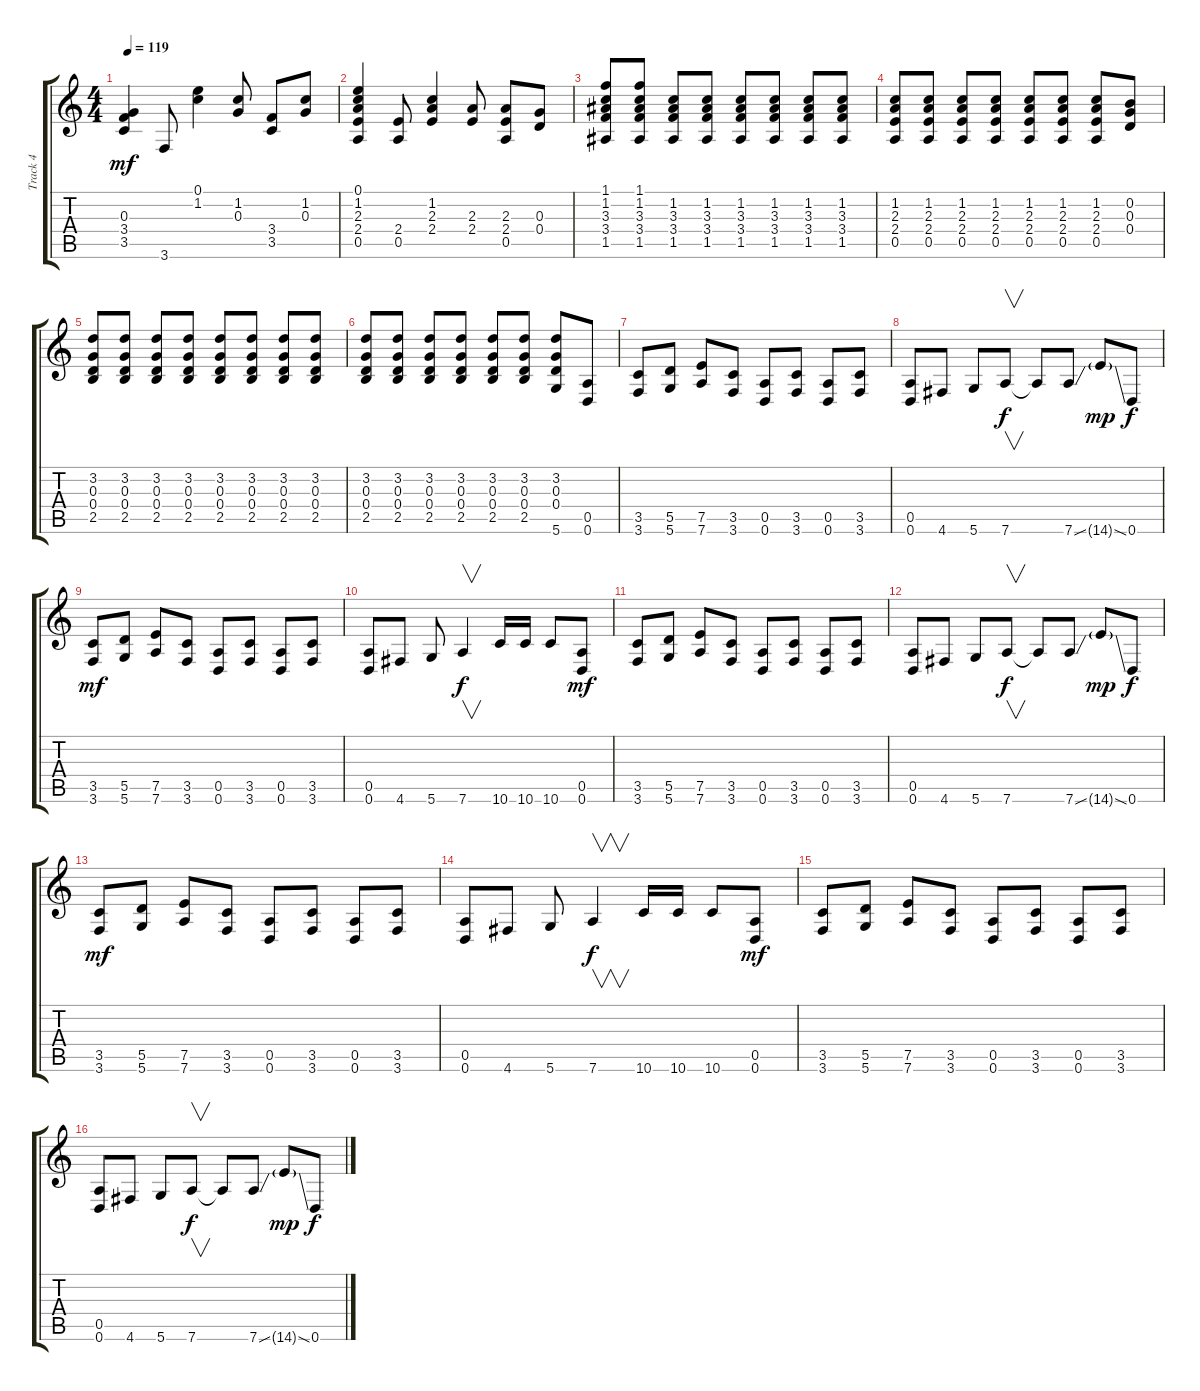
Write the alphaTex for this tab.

\track ("Track 4" "Track 4") {instrument distortionguitar}
\staff {score tabs}
\tuning (E4 B3 G3 D3 A2 D2) {hide}
\ts (4 4)
\tempo 119
\clef g2
\ks c
(0.3 3.4 3.5).4{dy mf} 3.6.8 (0.1 1.2).4 (1.2 0.3).8 (3.4 3.5).8 (1.2 0.3).8 |
(0.1 1.2 2.3 2.4 0.5).4 (2.4 0.5).8 (1.2 2.3 2.4).4 (2.3 2.4).8 (2.3 2.4 0.5).8 (0.3 0.4).8 |
(1.1 1.2 3.3 3.4 1.5).8 (1.1 1.2 3.3 3.4 1.5).8 (1.2 3.3 3.4 1.5).8 (1.2 3.3 3.4 1.5).8 (1.2 3.3 3.4 1.5).8 (1.2 3.3 3.4 1.5).8 (1.2 3.3 3.4 1.5).8 (1.2 3.3 3.4 1.5).8 |
(1.2 2.3 2.4 0.5).8 (1.2 2.3 2.4 0.5).8 (1.2 2.3 2.4 0.5).8 (1.2 2.3 2.4 0.5).8 (1.2 2.3 2.4 0.5).8 (1.2 2.3 2.4 0.5).8 (1.2 2.3 2.4 0.5).8 (0.2 0.3 0.4).8 |
(3.2 0.3 0.4 2.5).8 (3.2 0.3 0.4 2.5).8 (3.2 0.3 0.4 2.5).8 (3.2 0.3 0.4 2.5).8 (3.2 0.3 0.4 2.5).8 (3.2 0.3 0.4 2.5).8 (3.2 0.3 0.4 2.5).8 (3.2 0.3 0.4 2.5).8 |
(3.2 0.3 0.4 2.5).8 (3.2 0.3 0.4 2.5).8 (3.2 0.3 0.4 2.5).8 (3.2 0.3 0.4 2.5).8 (3.2 0.3 0.4 2.5).8 (3.2 0.3 0.4 2.5).8 (3.2 0.3 0.4 5.6).8 (0.5 0.6).8 |
(3.5 3.6).8 (5.5 5.6).8 (7.5 7.6).8 (3.5 3.6).8 (0.5 0.6).8 (3.5 3.6).8 (0.5 0.6).8 (3.5 3.6).8 |
(0.5 0.6).8 4.6.8 5.6.8 7.6.8{v dy f} 7.6{t}.8 7.6{ss}.8 14.6{ss g}.8{dy mp} 0.6.8{dy f} |
(3.5 3.6).8{dy mf} (5.5 5.6).8 (7.5 7.6).8 (3.5 3.6).8 (0.5 0.6).8 (3.5 3.6).8 (0.5 0.6).8 (3.5 3.6).8 |
(0.5 0.6).8 4.6.8 5.6.8 7.6.4{v dy f} 10.6.16 10.6.16 10.6.8 (0.5 0.6).8{dy mf} |
(3.5 3.6).8 (5.5 5.6).8 (7.5 7.6).8 (3.5 3.6).8 (0.5 0.6).8 (3.5 3.6).8 (0.5 0.6).8 (3.5 3.6).8 |
(0.5 0.6).8 4.6.8 5.6.8 7.6.8{v dy f} 7.6{t}.8 7.6{ss}.8 14.6{ss g}.8{dy mp} 0.6.8{dy f} |
(3.5 3.6).8{dy mf} (5.5 5.6).8 (7.5 7.6).8 (3.5 3.6).8 (0.5 0.6).8 (3.5 3.6).8 (0.5 0.6).8 (3.5 3.6).8 |
(0.5 0.6).8 4.6.8 5.6.8 7.6.4{v dy f} 10.6.16 10.6.16 10.6.8 (0.5 0.6).8{dy mf} |
(3.5 3.6).8 (5.5 5.6).8 (7.5 7.6).8 (3.5 3.6).8 (0.5 0.6).8 (3.5 3.6).8 (0.5 0.6).8 (3.5 3.6).8 |
(0.5 0.6).8 4.6.8 5.6.8 7.6.8{v dy f} 7.6{t}.8 7.6{ss}.8 14.6{ss g}.8{dy mp} 0.6.8{dy f}
